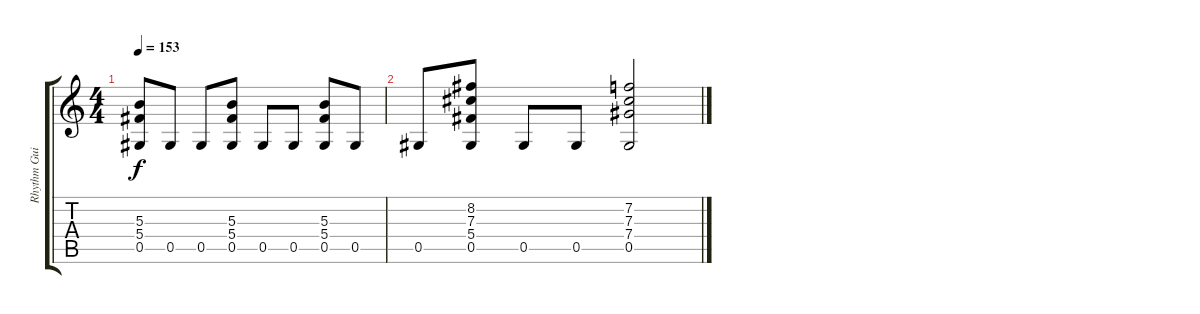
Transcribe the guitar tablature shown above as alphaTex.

\track ("Rhythm Guitar" "Rhythm Gui") {instrument distortionguitar}
\staff {score tabs}
\tuning (Eb4 Bb3 Gb3 Db3 Ab2 Eb2) {hide}
\ts (4 4)
\tempo 153
\clef g2
\ks c
(5.3 5.4 0.5).8{dy f} 0.5.8 0.5.8 (5.3 5.4 0.5).8 0.5.8 0.5.8 (5.3 5.4 0.5).8 0.5.8 |
0.5.8 (8.2 7.3 5.4 0.5).8 0.5.8 0.5.8 (7.2 7.3 7.4 0.5).2
